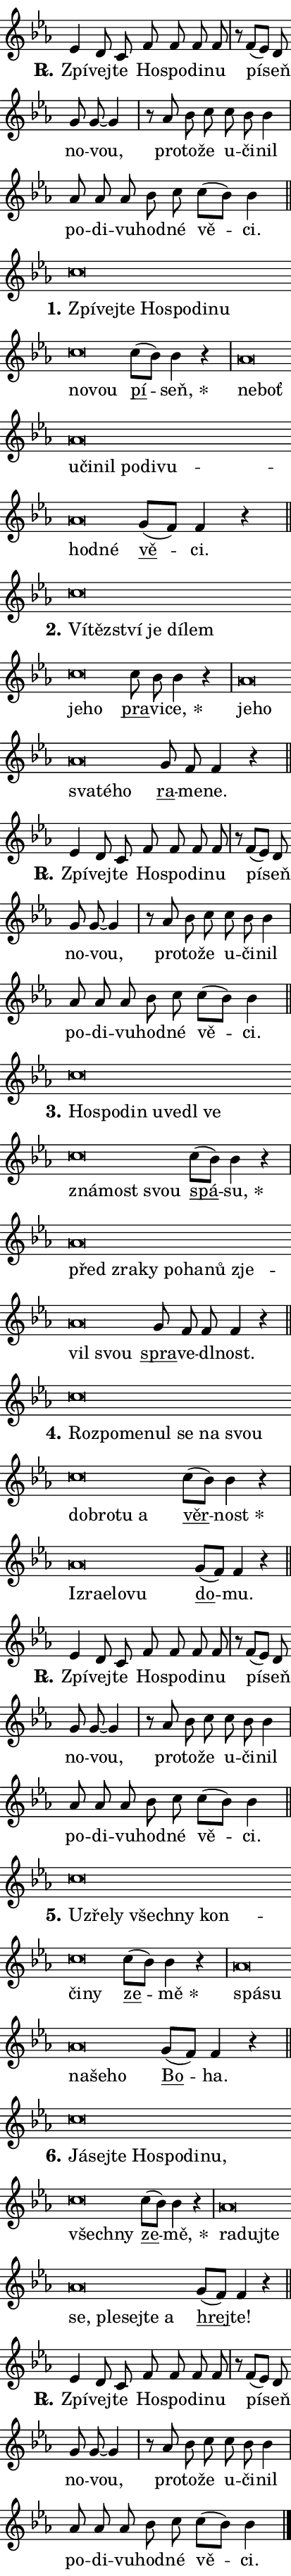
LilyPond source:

\version "2.24.0"
\header { tagline = "" }
\paper {
  indent = 0\cm
  top-margin = 0\cm
  right-margin = 0\cm
  bottom-margin = 0\cm
  left-margin = 0\cm
  paper-width = 7\cm
  page-breaking = #ly:one-page-breaking
  system-system-spacing.basic-distance = #11
  score-system-spacing.basic-distance = #11
  ragged-last = ##f
}


%% Author: Thomas Morley
%% https://lists.gnu.org/archive/html/lilypond-user/2020-05/msg00002.html
#(define (line-position grob)
"Returns position of @var[grob} in current system:
   @code{'start}, if at first time-step
   @code{'end}, if at last time-step
   @code{'middle} otherwise
"
  (let* ((col (ly:item-get-column grob))
         (ln (ly:grob-object col 'left-neighbor))
         (rn (ly:grob-object col 'right-neighbor))
         (col-to-check-left (if (ly:grob? ln) ln col))
         (col-to-check-right (if (ly:grob? rn) rn col))
         (break-dir-left
           (and
             (ly:grob-property col-to-check-left 'non-musical #f)
             (ly:item-break-dir col-to-check-left)))
         (break-dir-right
           (and
             (ly:grob-property col-to-check-right 'non-musical #f)
             (ly:item-break-dir col-to-check-right))))
        (cond ((eqv? 1 break-dir-left) 'start)
              ((eqv? -1 break-dir-right) 'end)
              (else 'middle))))

#(define (tranparent-at-line-position vctor)
  (lambda (grob)
  "Relying on @code{line-position} select the relevant enry from @var{vctor}.
Used to determine transparency,"
    (case (line-position grob)
      ((end) (not (vector-ref vctor 0)))
      ((middle) (not (vector-ref vctor 1)))
      ((start) (not (vector-ref vctor 2))))))

noteHeadBreakVisibility =
#(define-music-function (break-visibility)(vector?)
"Makes @code{NoteHead}s transparent relying on @var{break-visibility}"
#{
  \override NoteHead.transparent =
    #(tranparent-at-line-position break-visibility)
#})

#(define delete-ledgers-for-transparent-note-heads
  (lambda (grob)
    "Reads whether a @code{NoteHead} is transparent.
If so this @code{NoteHead} is removed from @code{'note-heads} from
@var{grob}, which is supposed to be @code{LedgerLineSpanner}.
As a result ledgers are not printed for this @code{NoteHead}"
    (let* ((nhds-array (ly:grob-object grob 'note-heads))
           (nhds-list
             (if (ly:grob-array? nhds-array)
                 (ly:grob-array->list nhds-array)
                 '()))
           ;; Relies on the transparent-property being done before
           ;; Staff.LedgerLineSpanner.after-line-breaking is executed.
           ;; This is fragile ...
           (to-keep
             (remove
               (lambda (nhd)
                 (ly:grob-property nhd 'transparent #f))
               nhds-list)))
      ;; TODO find a better method to iterate over grob-arrays, similiar
      ;; to filter/remove etc for lists
      ;; For now rebuilt from scratch
      (set! (ly:grob-object grob 'note-heads)  '())
      (for-each
        (lambda (nhd)
          (ly:pointer-group-interface::add-grob grob 'note-heads nhd))
        to-keep))))

hideNotes = {
  \noteHeadBreakVisibility #begin-of-line-visible
}
unHideNotes = {
  \noteHeadBreakVisibility #all-visible
}

% work-around for resetting accidentals
% https://lilypond.org/doc/v2.23/Documentation/notation/displaying-rhythms#unmetered-music
cadenzaMeasure = {
  \cadenzaOff
  \partial 1024 s1024
  \cadenzaOn
}

#(define-markup-command (accent layout props text) (markup?)
  "Underline accented syllable"
  (interpret-markup layout props
    #{\markup \override #'(offset . 4.3) \underline { #text }#}))

responsum = \markup \concat {
  "R" \hspace #-1.05 \path #0.1 #'((moveto 0 0.07) (lineto 0.9 0.8)) \hspace #0.05 "."
}

\layout {
    \context {
        \Staff
        \remove "Time_signature_engraver"
        \override LedgerLineSpanner.after-line-breaking = #delete-ledgers-for-transparent-note-heads
    }
    \context {
        \Voice {
            \override NoteHead.output-attributes = #'((class . "notehead"))
            \override Hairpin.height = #0.55
        }
    }
    \context {
        \Lyrics {
            \override StanzaNumber.output-attributes = #'((class . "stanzanumber"))
            \override LyricSpace.minimum-distance = #0.9
            \override LyricText.font-name = #"TeX Gyre Schola"
            \override LyricText.font-size = 1
            \override StanzaNumber.font-name = #"TeX Gyre Schola Bold"
            \override StanzaNumber.font-size = 1
        }
    }
}

% magnetic-lyrics.ily
%
%   written by
%     Jean Abou Samra <jean@abou-samra.fr>
%     Werner Lemberg <wl@gnu.org>
%
%   adapted by
%     Jiri Hon <jiri.hon@gmail.com>
%
% Version 2022-Apr-15

% https://www.mail-archive.com/lilypond-user@gnu.org/msg149350.html

#(define (Left_hyphen_pointer_engraver context)
   "Collect syllable-hyphen-syllable occurrences in lyrics and store
them in properties.  This engraver only looks to the left.  For
example, if the lyrics input is @code{foo -- bar}, it does the
following.

@itemize @bullet
@item
Set the @code{text} property of the @code{LyricHyphen} grob between
@q{foo} and @q{bar} to @code{foo}.

@item
Set the @code{left-hyphen} property of the @code{LyricText} grob with
text @q{foo} to the @code{LyricHyphen} grob between @q{foo} and
@q{bar}.
@end itemize

Use this auxiliary engraver in combination with the
@code{lyric-@/text::@/apply-@/magnetic-@/offset!} hook."
   (let ((hyphen #f)
         (text #f))
     (make-engraver
      (acknowledgers
       ((lyric-syllable-interface engraver grob source-engraver)
        (set! text grob)))
      (end-acknowledgers
       ((lyric-hyphen-interface engraver grob source-engraver)
        ;(when (not (grob::has-interface grob 'lyric-space-interface))
          (set! hyphen grob)));)
      ((stop-translation-timestep engraver)
       (when (and text hyphen)
         (ly:grob-set-object! text 'left-hyphen hyphen))
       (set! text #f)
       (set! hyphen #f)))))

#(define (lyric-text::apply-magnetic-offset! grob)
   "If the space between two syllables is less than the value in
property @code{LyricText@/.details@/.squash-threshold}, move the right
syllable to the left so that it gets concatenated with the left
syllable.

Use this function as a hook for
@code{LyricText@/.after-@/line-@/breaking} if the
@code{Left_@/hyphen_@/pointer_@/engraver} is active."
   (let ((hyphen (ly:grob-object grob 'left-hyphen #f)))
     (when hyphen
       (let ((left-text (ly:spanner-bound hyphen LEFT)))
         (when (grob::has-interface left-text 'lyric-syllable-interface)
           (let* ((common (ly:grob-common-refpoint grob left-text X))
                  (this-x-ext (ly:grob-extent grob common X))
                  (left-x-ext
                   (begin
                     ;; Trigger magnetism for left-text.
                     (ly:grob-property left-text 'after-line-breaking)
                     (ly:grob-extent left-text common X)))
                  ;; `delta` is the gap width between two syllables.
                  (delta (- (interval-start this-x-ext)
                            (interval-end left-x-ext)))
                  (details (ly:grob-property grob 'details))
                  (threshold (assoc-get 'squash-threshold details 0.2)))
             (when (< delta threshold)
               (let* (;; We have to manipulate the input text so that
                      ;; ligatures crossing syllable boundaries are not
                      ;; disabled.  For languages based on the Latin
                      ;; script this is essentially a beautification.
                      ;; However, for non-Western scripts it can be a
                      ;; necessity.
                      (lt (ly:grob-property left-text 'text))
                      (rt (ly:grob-property grob 'text))
                      (is-space (grob::has-interface hyphen 'lyric-space-interface))
                      (space (if is-space " " ""))
                      (space-markup (grob-interpret-markup grob " "))
                      (space-size (interval-length (ly:stencil-extent space-markup X)))
                      (extra-delta (if is-space space-size 0))
                      ;; Append new syllable.
                      (ltrt-space (if (and (string? lt) (string? rt))
                                (string-append lt space rt)
                                (make-concat-markup (list lt space rt))))
                      ;; Right-align `ltrt` to the right side.
                      (ltrt-space-markup (grob-interpret-markup
                               grob
                               (make-translate-markup
                                (cons (interval-length this-x-ext) 0)
                                (make-right-align-markup ltrt-space)))))
                 (begin
                   ;; Don't print `left-text`.
                   (ly:grob-set-property! left-text 'stencil #f)
                   ;; Set text and stencil (which holds all collected
                   ;; syllables so far) and shift it to the left.
                   (ly:grob-set-property! grob 'text ltrt-space)
                   (ly:grob-set-property! grob 'stencil ltrt-space-markup)
                   (ly:grob-translate-axis! grob (- (- delta extra-delta)) X))))))))))


#(define (lyric-hyphen::displace-bounds-first grob)
   ;; Make very sure this callback isn't triggered too early.
   (let ((left (ly:spanner-bound grob LEFT))
         (right (ly:spanner-bound grob RIGHT)))
     (ly:grob-property left 'after-line-breaking)
     (ly:grob-property right 'after-line-breaking)
     (ly:lyric-hyphen::print grob)))

squashThreshold = #0.4

\layout {
  \context {
    \Lyrics
    \consists #Left_hyphen_pointer_engraver
    \override LyricText.after-line-breaking =
      #lyric-text::apply-magnetic-offset!
    \override LyricHyphen.stencil = #lyric-hyphen::displace-bounds-first
    \override LyricText.details.squash-threshold = \squashThreshold
    \override LyricHyphen.minimum-distance = 0
    \override LyricHyphen.minimum-length = \squashThreshold
  }
}

squash = \override LyricText.details.squash-threshold = 9999
unSquash = \override LyricText.details.squash-threshold = \squashThreshold

left = \override LyricText.self-alignment-X = #LEFT
unLeft = \revert LyricText.self-alignment-X

starOffset = #(lambda (grob) 
                (let ((x_offset (ly:self-alignment-interface::aligned-on-x-parent grob)))
                  (if (= x_offset 0) 0 (+ x_offset 1.2))))

star = #(define-music-function (syllable)(string?)
"Append star separator at the end of a syllable"
#{
  \once \override LyricText.X-offset = #starOffset
  \lyricmode { \markup {
    #syllable
    \override #'((font-name . "TeX Gyre Schola Bold")) \hspace #0.2 \lower #0.65 \larger "*"
  } }
#})

starAccent = #(define-music-function (syllable)(string?)
"Append star separator at the end of a syllable and make accent"
#{
  \once \override LyricText.X-offset = #starOffset
  \lyricmode { \markup {
    \accent #syllable
    \override #'((font-name . "TeX Gyre Schola Bold")) \hspace #0.2 \lower #0.65 \larger "*"
  } }
#})

breath = #(define-music-function (syllable)(string?)
"Append breathing indicator at the end of a syllable"
#{
  \lyricmode { \markup { #syllable "+" } }
#})

optionalBreath = #(define-music-function (syllable)(string?)
"Append optional breathing indicator at the end of a syllable"
#{
  \lyricmode { \markup { #syllable "(+)" } }
#})


\score {
    <<
        \new Voice = "melody" { \cadenzaOn \key es \major \relative { es'4 d8 c f f f f \cadenzaMeasure \bar "|" r f[( es)] d \bar "" g g~ g4 \cadenzaMeasure \bar "|" r8 as bes c \bar "" c bes bes4 \cadenzaMeasure \bar "|" as8 as as bes c c[( bes)] bes4 \cadenzaMeasure \bar "||" \break } }
        \new Lyrics \lyricsto "melody" { \lyricmode { \set stanza = \responsum
Zpí -- vej -- te Ho -- spo -- di -- nu pí -- seň no -- vou, pro -- to -- že u -- či -- nil po -- di -- vu -- hod -- né vě -- ci. } }
    >>
    \layout {}
}

\score {
    <<
        \new Voice = "melody" { \cadenzaOn \key es \major \relative { c''\breve*1/16 \hideNotes \breve*1/16 \bar "" \breve*1/16 \bar "" \breve*1/16 \bar "" \breve*1/16 \bar "" \breve*1/16 \bar "" \breve*1/16 \bar "" \breve*1/16 \breve*1/16 \bar "" \unHideNotes \bar "" c8[( bes)] bes4 r \cadenzaMeasure \bar "|" as\breve*1/16 \hideNotes \breve*1/16 \bar "" \breve*1/16 \bar "" \breve*1/16 \bar "" \breve*1/16 \bar "" \breve*1/16 \bar "" \breve*1/16 \bar "" \breve*1/16 \bar "" \breve*1/16 \breve*1/16 \bar "" \unHideNotes \bar "" g8[( f)] f4 r \cadenzaMeasure \bar "||" \break } }
        \new Lyrics \lyricsto "melody" { \lyricmode { \set stanza = "1."
\left Zpí -- \squash vej -- te Ho -- spo -- di -- nu no -- vou \unLeft \unSquash \markup \accent pí -- \star seň, \left ne -- \squash boť u -- či -- nil po -- di -- vu -- hod -- né \unLeft \unSquash \markup \accent vě -- ci. } }
    >>
    \layout {}
}

\score {
    <<
        \new Voice = "melody" { \cadenzaOn \key es \major \relative { c''\breve*1/16 \hideNotes \breve*1/16 \bar "" \breve*1/16 \bar "" \breve*1/16 \bar "" \breve*1/16 \bar "" \breve*1/16 \bar "" \breve*1/16 \breve*1/16 \bar "" \unHideNotes \bar "" c8 bes bes4 r \cadenzaMeasure \bar "|" as\breve*1/16 \hideNotes \breve*1/16 \bar "" \breve*1/16 \bar "" \breve*1/16 \breve*1/16 \bar "" \unHideNotes \bar "" g8 f f4 r \cadenzaMeasure \bar "||" \break } }
        \new Lyrics \lyricsto "melody" { \lyricmode { \set stanza = "2."
\left Ví -- \squash těz -- ství je dí -- lem je -- ho \unLeft \unSquash \markup \accent pra -- vi -- \star ce, \left je -- \squash ho sva -- té -- ho \unLeft \unSquash \markup \accent ra -- me -- ne. } }
    >>
    \layout {}
}

\score {
    <<
        \new Voice = "melody" { \cadenzaOn \key es \major \relative { es'4 d8 c f f f f \cadenzaMeasure \bar "|" r f[( es)] d \bar "" g g~ g4 \cadenzaMeasure \bar "|" r8 as bes c \bar "" c bes bes4 \cadenzaMeasure \bar "|" as8 as as bes c c[( bes)] bes4 \cadenzaMeasure \bar "||" \break } }
        \new Lyrics \lyricsto "melody" { \lyricmode { \set stanza = \responsum
Zpí -- vej -- te Ho -- spo -- di -- nu pí -- seň no -- vou, pro -- to -- že u -- či -- nil po -- di -- vu -- hod -- né vě -- ci. } }
    >>
    \layout {}
}

\score {
    <<
        \new Voice = "melody" { \cadenzaOn \key es \major \relative { c''\breve*1/16 \hideNotes \breve*1/16 \bar "" \breve*1/16 \bar "" \breve*1/16 \bar "" \breve*1/16 \bar "" \breve*1/16 \bar "" \breve*1/16 \bar "" \breve*1/16 \bar "" \breve*1/16 \breve*1/16 \bar "" \unHideNotes \bar "" c8[( bes)] bes4 r \cadenzaMeasure \bar "|" as\breve*1/16 \hideNotes \breve*1/16 \bar "" \breve*1/16 \bar "" \breve*1/16 \bar "" \breve*1/16 \bar "" \breve*1/16 \bar "" \breve*1/16 \bar "" \breve*1/16 \breve*1/16 \bar "" \unHideNotes \bar "" g8 f f f4 r \cadenzaMeasure \bar "||" \break } }
        \new Lyrics \lyricsto "melody" { \lyricmode { \set stanza = "3."
\left Ho -- \squash spo -- din u -- ve -- dl ve zná -- most svou \unLeft \unSquash \markup \accent spá -- \star su, \left před \squash zra -- ky po -- ha -- nů zje -- vil svou \unLeft \unSquash \markup \accent spra -- ve -- dl -- nost. } }
    >>
    \layout {}
}

\score {
    <<
        \new Voice = "melody" { \cadenzaOn \key es \major \relative { c''\breve*1/16 \hideNotes \breve*1/16 \bar "" \breve*1/16 \bar "" \breve*1/16 \bar "" \breve*1/16 \bar "" \breve*1/16 \bar "" \breve*1/16 \bar "" \breve*1/16 \bar "" \breve*1/16 \bar "" \breve*1/16 \breve*1/16 \bar "" \unHideNotes \bar "" c8[( bes)] bes4 r \cadenzaMeasure \bar "|" as\breve*1/16 \hideNotes \breve*1/16 \bar "" \breve*1/16 \bar "" \breve*1/16 \breve*1/16 \bar "" \unHideNotes \bar "" g8[( f)] f4 r \cadenzaMeasure \bar "||" \break } }
        \new Lyrics \lyricsto "melody" { \lyricmode { \set stanza = "4."
\left Roz -- \squash po -- me -- nul se na svou dob -- ro -- tu a \unLeft \unSquash \markup \accent věr -- \star nost \left Iz -- \squash ra -- e -- lo -- vu \unLeft \unSquash \markup \accent do -- mu. } }
    >>
    \layout {}
}

\score {
    <<
        \new Voice = "melody" { \cadenzaOn \key es \major \relative { es'4 d8 c f f f f \cadenzaMeasure \bar "|" r f[( es)] d \bar "" g g~ g4 \cadenzaMeasure \bar "|" r8 as bes c \bar "" c bes bes4 \cadenzaMeasure \bar "|" as8 as as bes c c[( bes)] bes4 \cadenzaMeasure \bar "||" \break } }
        \new Lyrics \lyricsto "melody" { \lyricmode { \set stanza = \responsum
Zpí -- vej -- te Ho -- spo -- di -- nu pí -- seň no -- vou, pro -- to -- že u -- či -- nil po -- di -- vu -- hod -- né vě -- ci. } }
    >>
    \layout {}
}

\score {
    <<
        \new Voice = "melody" { \cadenzaOn \key es \major \relative { c''\breve*1/16 \hideNotes \breve*1/16 \bar "" \breve*1/16 \bar "" \breve*1/16 \bar "" \breve*1/16 \bar "" \breve*1/16 \bar "" \breve*1/16 \breve*1/16 \bar "" \unHideNotes \bar "" c8[( bes)] bes4 r \cadenzaMeasure \bar "|" as\breve*1/16 \hideNotes \breve*1/16 \bar "" \breve*1/16 \bar "" \breve*1/16 \breve*1/16 \bar "" \unHideNotes \bar "" g8[( f)] f4 r \cadenzaMeasure \bar "||" \break } }
        \new Lyrics \lyricsto "melody" { \lyricmode { \set stanza = "5."
\left U -- \squash zře -- ly všech -- ny kon -- či -- ny \unLeft \unSquash \markup \accent ze -- \star mě \left spá -- \squash su na -- še -- ho \unLeft \unSquash \markup \accent Bo -- ha. } }
    >>
    \layout {}
}

\score {
    <<
        \new Voice = "melody" { \cadenzaOn \key es \major \relative { c''\breve*1/16 \hideNotes \breve*1/16 \bar "" \breve*1/16 \bar "" \breve*1/16 \bar "" \breve*1/16 \bar "" \breve*1/16 \bar "" \breve*1/16 \bar "" \breve*1/16 \breve*1/16 \bar "" \unHideNotes \bar "" c8[( bes)] bes4 r \cadenzaMeasure \bar "|" as\breve*1/16 \hideNotes \breve*1/16 \bar "" \breve*1/16 \bar "" \breve*1/16 \bar "" \breve*1/16 \bar "" \breve*1/16 \bar "" \breve*1/16 \breve*1/16 \bar "" \unHideNotes \bar "" g8[( f)] f4 r \cadenzaMeasure \bar "||" \break } }
        \new Lyrics \lyricsto "melody" { \lyricmode { \set stanza = "6."
\left Já -- \squash sej -- te Ho -- spo -- di -- nu, všech -- ny \unLeft \unSquash \markup \accent ze -- \star mě, \left ra -- \squash duj -- te se, ple -- sej -- te a \unLeft \unSquash \markup \accent hrej -- te! } }
    >>
    \layout {}
}

\score {
    <<
        \new Voice = "melody" { \cadenzaOn \key es \major \relative { es'4 d8 c f f f f \cadenzaMeasure \bar "|" r f[( es)] d \bar "" g g~ g4 \cadenzaMeasure \bar "|" r8 as bes c \bar "" c bes bes4 \cadenzaMeasure \bar "|" as8 as as bes c c[( bes)] bes4 \cadenzaMeasure \bar "||" \break } \bar "|." }
        \new Lyrics \lyricsto "melody" { \lyricmode { \set stanza = \responsum
Zpí -- vej -- te Ho -- spo -- di -- nu pí -- seň no -- vou, pro -- to -- že u -- či -- nil po -- di -- vu -- hod -- né vě -- ci. } }
    >>
    \layout {}
}
